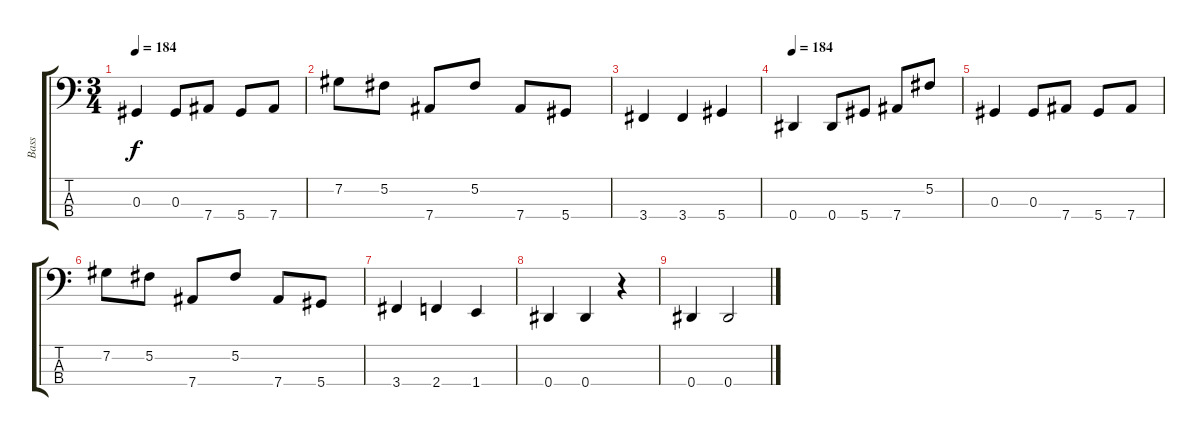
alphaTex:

\track ("Bass" "Bass") {instrument electricbassfinger}
\staff {score tabs}
\tuning (Gb2 Db2 Ab1 Eb1) {hide}
\ts (3 4)
\tempo 184
\clef f4
\ks c
0.3.4{dy f} 0.3.8 7.4.8 5.4.8 7.4.8 |
7.2.8 5.2.8 7.4.8 5.2.8 7.4.8 5.4.8 |
3.4.4 3.4.4 5.4.4 |
\tempo 184
0.4.4 0.4.8 5.4.8 7.4.8 5.2.8 |
0.3.4 0.3.8 7.4.8 5.4.8 7.4.8 |
7.2.8 5.2.8 7.4.8 5.2.8 7.4.8 5.4.8 |
3.4.4 2.4.4 1.4.4 |
0.4.4 0.4.4 r.4 |
0.4.4 0.4.2
